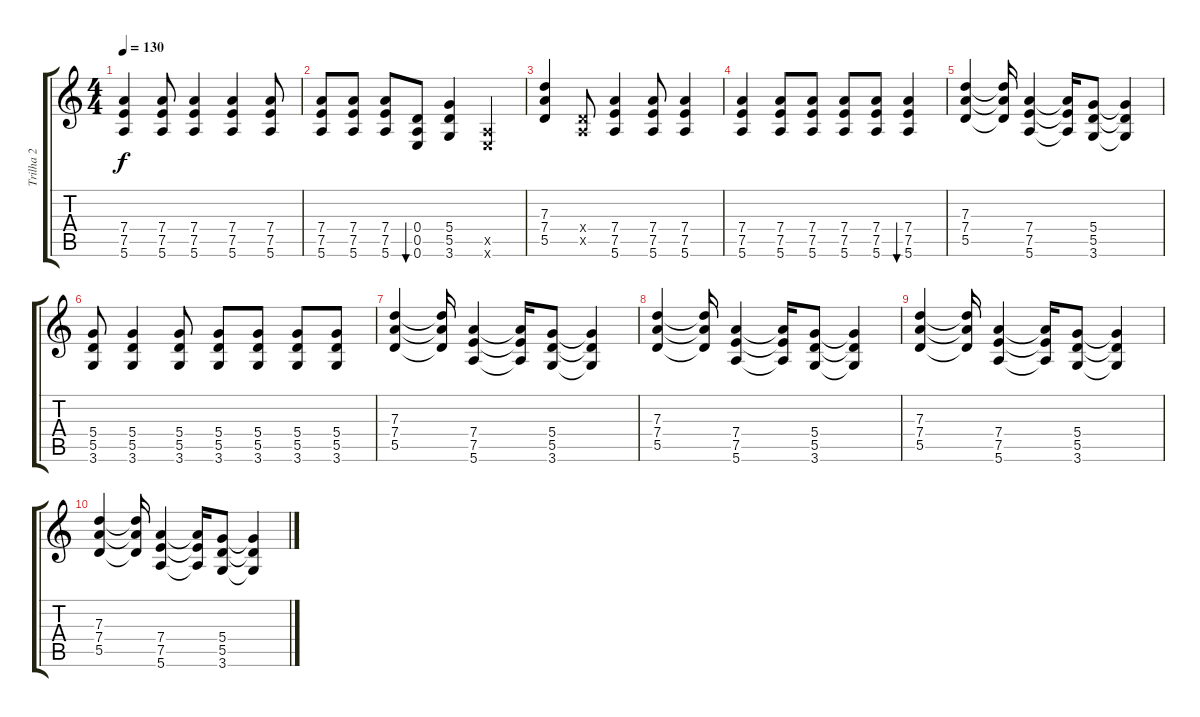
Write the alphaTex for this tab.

\track ("Trilha 2" "Trilha 2") {instrument distortionguitar}
\staff {score tabs}
\tuning (E4 B3 G3 D3 A2 E2) {hide}
\ts (4 4)
\tempo 130
\clef g2
\ks c
(7.4 7.5 5.6).4{dy f} (7.4 7.5 5.6).8 (7.4 7.5 5.6).4 (7.4 7.5 5.6).4 (7.4 7.5 5.6).8 |
(7.4 7.5 5.6).8 (7.4 7.5 5.6).8 (7.4 7.5 5.6).8 (0.4 0.5 0.6).8{bu 60} (5.4 5.5 3.6).4 (0.5{x} 0.6{x}).4 |
(7.3 7.4 5.5).4 (0.4{x} 0.5{x}).8 (7.4 7.5 5.6).4 (7.4 7.5 5.6).8 (7.4 7.5 5.6).4 |
(7.4 7.5 5.6).4 (7.4 7.5 5.6).8 (7.4 7.5 5.6).8 (7.4 7.5 5.6).8 (7.4 7.5 5.6).8 (7.4 7.5 5.6).4{bu 60} |
(7.3 7.4 5.5).4 (7.3{t} 7.4{t} 5.5{t}).16 (7.4 7.5 5.6).4 (7.4{t} 7.5{t} 5.6{t}).16 (5.4 5.5 3.6).8 (5.4{t} 5.5{t} 3.6{t}).4 |
(5.4 5.5 3.6).8 (5.4 5.5 3.6).4 (5.4 5.5 3.6).8 (5.4 5.5 3.6).8 (5.4 5.5 3.6).8 (5.4 5.5 3.6).8 (5.4 5.5 3.6).8 |
(7.3 7.4 5.5).4 (7.3{t} 7.4{t} 5.5{t}).16 (7.4 7.5 5.6).4 (7.4{t} 7.5{t} 5.6{t}).16 (5.4 5.5 3.6).8 (5.4{t} 5.5{t} 3.6{t}).4 |
(7.3 7.4 5.5).4 (7.3{t} 7.4{t} 5.5{t}).16 (7.4 7.5 5.6).4 (7.4{t} 7.5{t} 5.6{t}).16 (5.4 5.5 3.6).8 (5.4{t} 5.5{t} 3.6{t}).4 |
(7.3 7.4 5.5).4 (7.3{t} 7.4{t} 5.5{t}).16 (7.4 7.5 5.6).4 (7.4{t} 7.5{t} 5.6{t}).16 (5.4 5.5 3.6).8 (5.4{t} 5.5{t} 3.6{t}).4 |
(7.3 7.4 5.5).4 (7.3{t} 7.4{t} 5.5{t}).16 (7.4 7.5 5.6).4 (7.4{t} 7.5{t} 5.6{t}).16 (5.4 5.5 3.6).8 (5.4{t} 5.5{t} 3.6{t}).4
